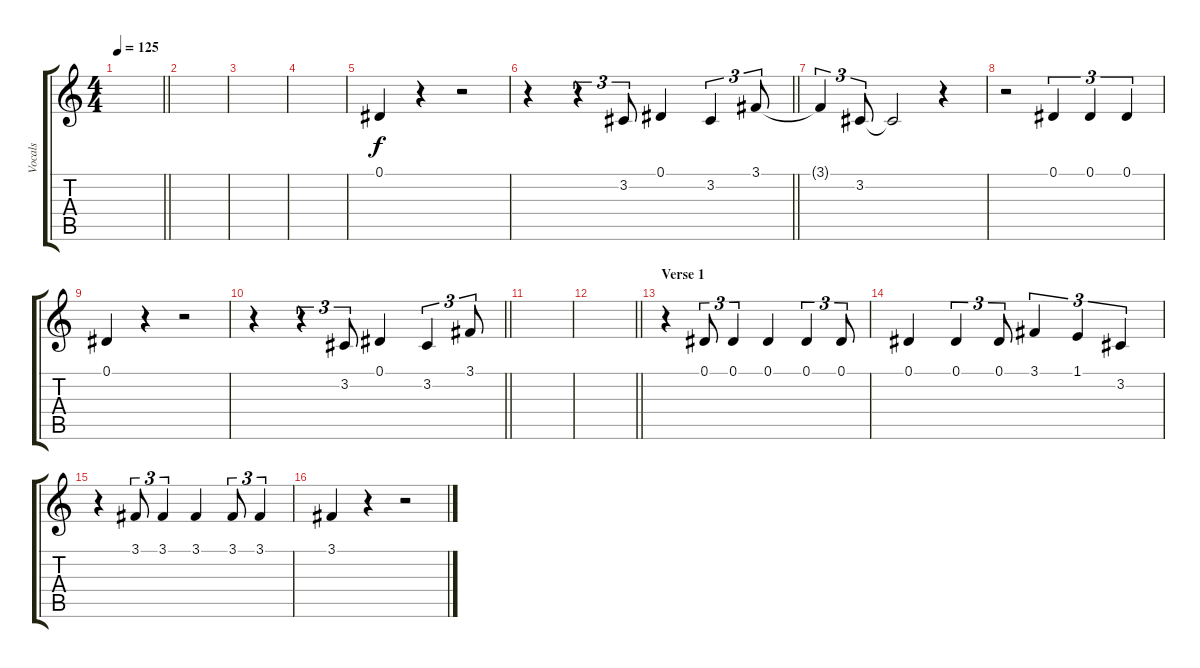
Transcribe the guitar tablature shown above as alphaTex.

\track ("Vocals" "Vocals") {mute instrument cello}
\staff {score tabs}
\tuning (Eb4 Bb3 Gb3 Db3 Ab2 Eb2) {hide}
\ts (4 4)
\tempo 125
\clef g2
\barLineRight lightlight
\ks c
|
|
|
|
0.1.4 r.4 r.2 |
\barLineRight lightlight
r.4 r.4{tu (3 2)} 3.2.8{tu (3 2)} 0.1.4 3.2.4{tu (3 2)} 3.1.8{tu (3 2)} |
3.1{t}.4{tu (3 2)} 3.2.8{tu (3 2)} 3.2{t}.2 r.4 |
r.2 0.1.4{tu (3 2)} 0.1.4{tu (3 2)} 0.1.4{tu (3 2)} |
0.1.4 r.4 r.2 |
\barLineRight lightlight
r.4 r.4{tu (3 2)} 3.2.8{tu (3 2)} 0.1.4 3.2.4{tu (3 2)} 3.1.8{tu (3 2)} |
|
\barLineRight lightlight
|
\section ("" "Verse 1")
r.4 0.1.8{tu (3 2)} 0.1.4{tu (3 2)} 0.1.4 0.1.4{tu (3 2)} 0.1.8{tu (3 2)} |
0.1.4 0.1.4{tu (3 2)} 0.1.8{tu (3 2)} 3.1.4{tu (3 2)} 1.1.4{tu (3 2)} 3.2.4{tu (3 2)} |
r.4 3.1.8{tu (3 2)} 3.1.4{tu (3 2)} 3.1.4 3.1.8{tu (3 2)} 3.1.4{tu (3 2)} |
3.1.4 r.4 r.2
